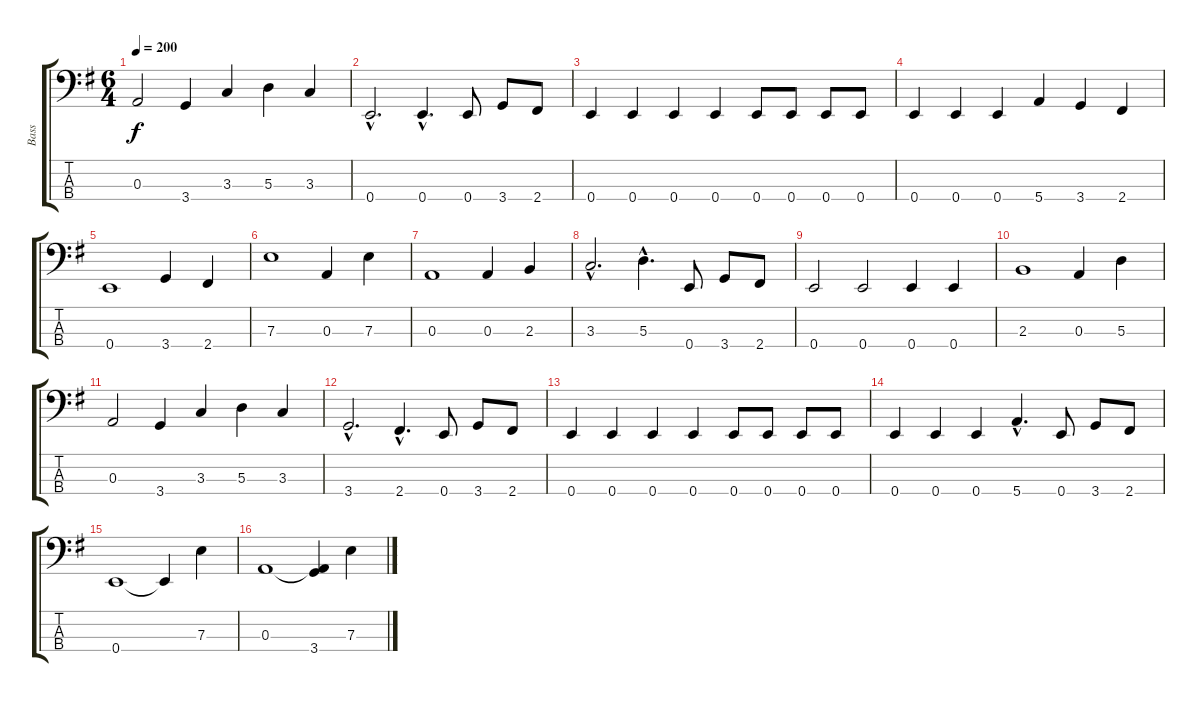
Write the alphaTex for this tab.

\track ("Bass" "Bass") {instrument acousticbass}
\staff {score tabs}
\tuning (G2 D2 A1 E1) {hide}
\ts (6 4)
\tempo 200
\clef f4
\ks eminor
0.3.2{dy f} 3.4.4 3.3.4 5.3.4 3.3.4 |
0.4{hac}.2{d} 0.4{hac}.4{d} 0.4.8 3.4.8 2.4.8 |
0.4.4 0.4.4 0.4.4 0.4.4 0.4.8 0.4.8 0.4.8 0.4.8 |
0.4.4 0.4.4 0.4.4 5.4.4 3.4.4 2.4.4 |
0.4.1 3.4.4 2.4.4 |
7.3.1 0.3.4 7.3.4 |
0.3.1 0.3.4 2.3.4 |
3.3{hac}.2{d} 5.3{hac}.4{d} 0.4.8 3.4.8 2.4.8 |
0.4.2 0.4.2 0.4.4 0.4.4 |
2.3.1 0.3.4 5.3.4 |
0.3.2 3.4.4 3.3.4 5.3.4 3.3.4 |
3.4{hac}.2{d} 2.4{hac}.4{d} 0.4.8 3.4.8 2.4.8 |
0.4.4 0.4.4 0.4.4 0.4.4 0.4.8 0.4.8 0.4.8 0.4.8 |
0.4.4 0.4.4 0.4.4 5.4{hac}.4{d} 0.4.8 3.4.8 2.4.8 |
0.4.1 0.4{t}.4 7.3.4 |
0.3.1 (0.3{t} 3.4).4 7.3.4
